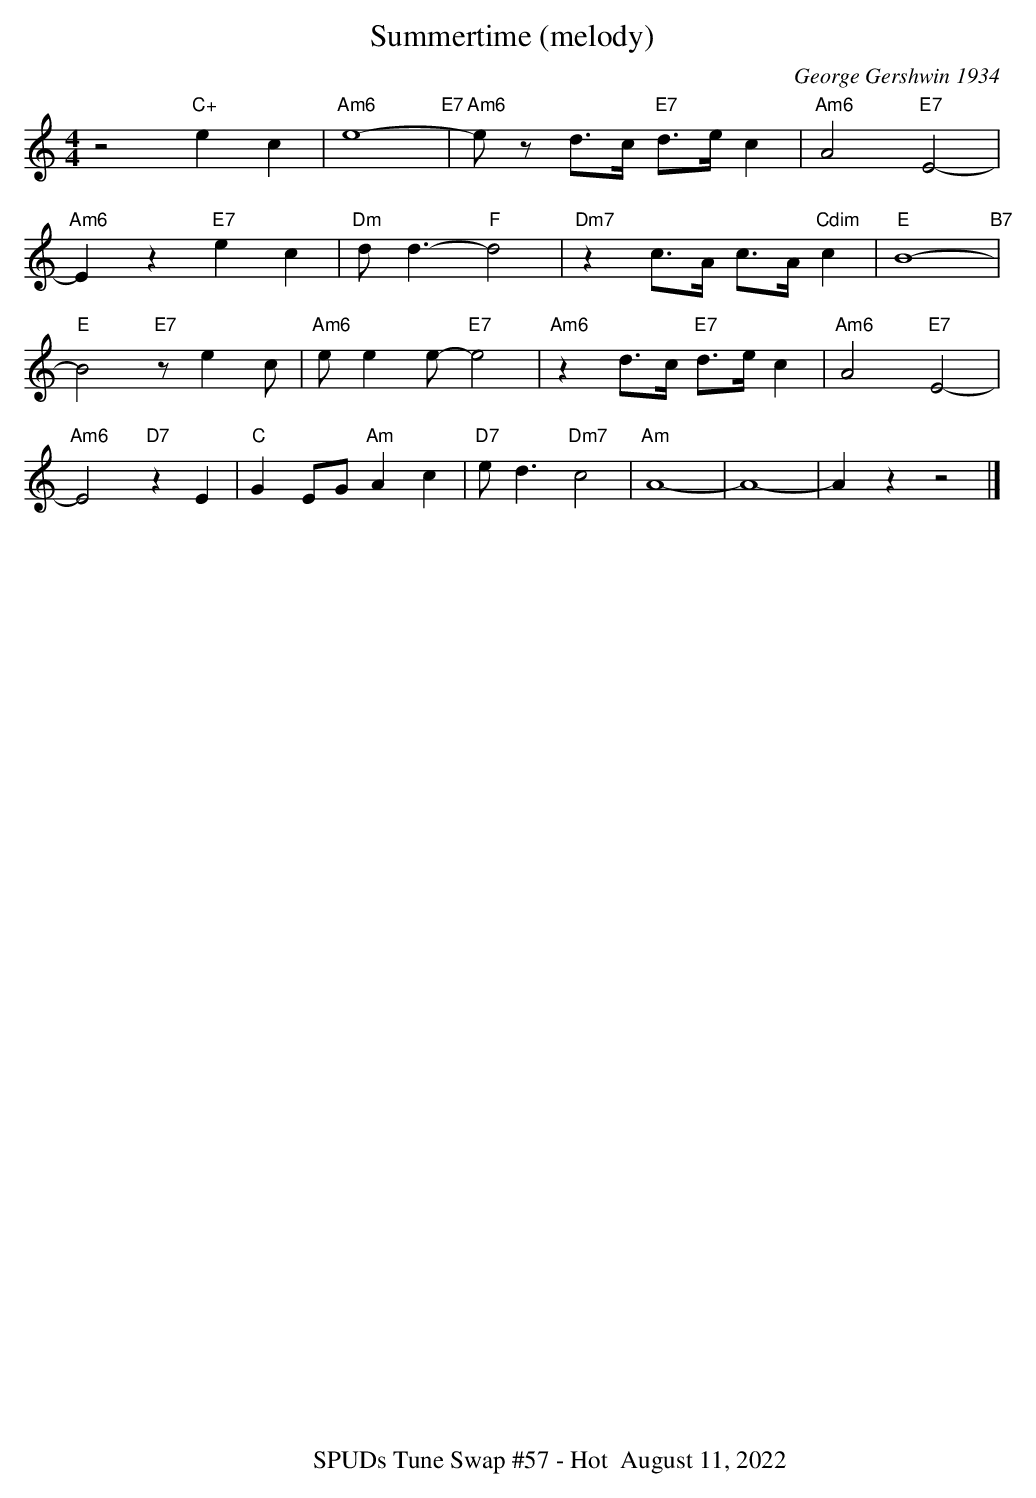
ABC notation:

X:1
T:Summertime (melody)
C:George Gershwin 1934
M:4/4
L:1/8
K:C
z4"C+"e2c2|"Am6"e8"E7"-|"Am6"ez d>c "E7"d>ec2|"Am6"A4"E7"E4-|
"Am6"E2z2"E7"e2c2|"Dm"dd3-"F"d4|"Dm7"z2c>A c>A"Cdim"c2|"E"B8"B7"-|
"E"B4"E7"ze2c|"Am6"ee2e-"E7"e4|"Am6"z2d>c "E7"d>ec2|"Am6"A4"E7"E4-|
"Am6"E4"D7"z2E2|"C"G2EG"Am"A2c2|"D7"e-d3 "Dm7"c4|"Am"A8-|A8-|A2z2z4|]
